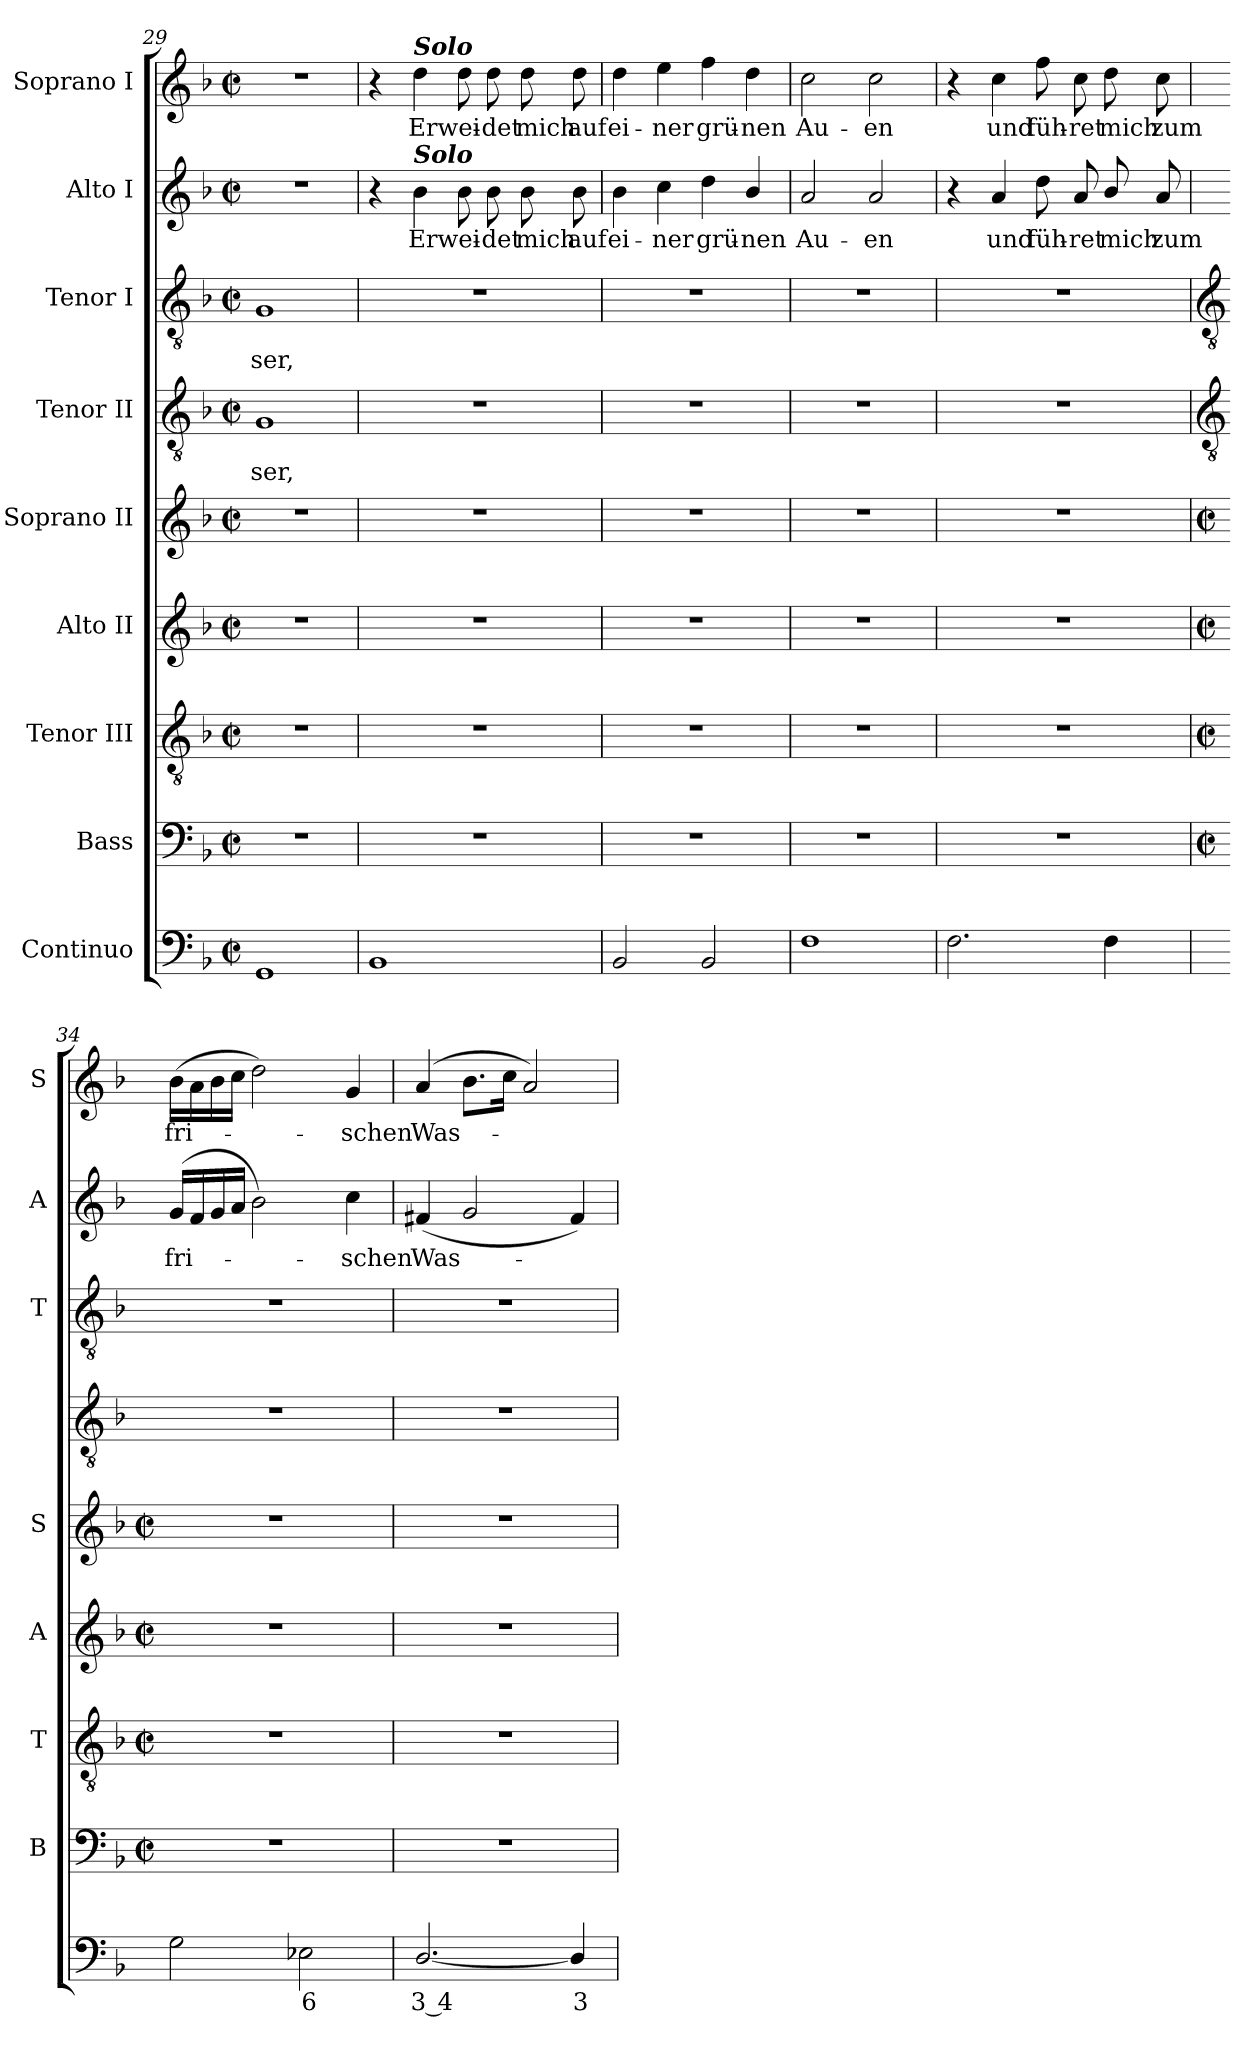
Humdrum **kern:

**kern	**text	**kern	**kern	**kern	**kern	**kern	**text	**kern	**text	**kern	**text	**kern	**text
*part9	*part9	*part8	*part7	*part6	*part5	*part4	*part4	*part3	*part3	*part2	*part2	*part1	*part1
*staff9	*staff9	*staff8	*staff7	*staff6	*staff5	*staff4	*staff4	*staff3	*staff3	*staff2	*staff2	*staff1	*staff1
*I"Continuo	*	*I"Bass	*I"Tenor III	*I"Alto II	*I"Soprano II	*I"Tenor II	*	*I"Tenor I	*	*I"Alto I	*	*I"Soprano I	*
*	*	*I'B	*I'T	*I'A	*I'S	*	*	*I'T	*	*I'A	*	*I'S	*
*clefF4	*	*clefF4	*clefGv2	*clefG2	*clefG2	*clefGv2	*	*clefGv2	*	*clefG2	*	*clefG2	*
*k[b-]	*	*k[b-]	*k[b-]	*k[b-]	*k[b-]	*k[b-]	*	*k[b-]	*	*k[b-]	*	*k[b-]	*
*F:	*	*F:	*F:	*F:	*F:	*F:	*	*F:	*	*F:	*	*F:	*
*M2/2	*	*M2/2	*M2/2	*M2/2	*M2/2	*M2/2	*	*M2/2	*	*M2/2	*	*M2/2	*
*met(c|)	*	*met(c|)	*met(c|)	*met(c|)	*met(c|)	*met(c|)	*	*met(c|)	*	*met(c|)	*	*met(c|)	*
=29	=29	=29	=29	=29	=29	=29	=29	=29	=29	=29	=29	=29	=29
!	!	!	!	!	!	!	!LO:LY:b	!	!LO:LY:b	!	!	!	!
1GG	.	1r	1r	1r	1r	1G	ser,	1G	ser,	1r	.	1r	.
=30	=30	=30	=30	=30	=30	=30	=30	=30	=30	=30	=30	=30	=30
1BB-	.	1r	1r	1r	1r	1r	.	1r	.	4r	.	4r	.
!	!	!	!	!	!	!	!	!	!	!	!	!LO:TX:a:Bi:t=Solo	!
!	!	!	!	!	!	!	!	!	!	!LO:TX:a:Bi:t=Solo	!	!	!
!	!	!	!	!	!	!	!	!	!	!	!LO:LY:b	!	!LO:LY:b
.	.	.	.	.	.	.	.	.	.	4b-	Er	4dd	Er
!	!	!	!	!	!	!	!	!	!	!	!LO:LY:b	!	!LO:LY:b
.	.	.	.	.	.	.	.	.	.	8b-	wei-	8dd	wei-
!	!	!	!	!	!	!	!	!	!	!	!LO:LY:b	!	!LO:LY:b
.	.	.	.	.	.	.	.	.	.	8b-	-det	8dd	-det
!	!	!	!	!	!	!	!	!	!	!	!LO:LY:b	!	!LO:LY:b
.	.	.	.	.	.	.	.	.	.	8b-	mich	8dd	mich
!	!	!	!	!	!	!	!	!	!	!	!LO:LY:b	!	!LO:LY:b
.	.	.	.	.	.	.	.	.	.	8b-	auf	8dd	auf
=31	=31	=31	=31	=31	=31	=31	=31	=31	=31	=31	=31	=31	=31
!	!	!	!	!	!	!	!	!	!	!	!LO:LY:b	!	!LO:LY:b
2BB-	.	1r	1r	1r	1r	1r	.	1r	.	4b-	ei-	4dd	ei-
!	!	!	!	!	!	!	!	!	!	!	!LO:LY:b	!	!LO:LY:b
.	.	.	.	.	.	.	.	.	.	4cc	-ner	4ee	-ner
!	!	!	!	!	!	!	!	!	!	!	!LO:LY:b	!	!LO:LY:b
2BB-	.	.	.	.	.	.	.	.	.	4dd	grü-	4ff	grü-
!	!	!	!	!	!	!	!	!	!	!	!LO:LY:b	!	!LO:LY:b
.	.	.	.	.	.	.	.	.	.	4b-/	-nen	4dd	-nen
=32	=32	=32	=32	=32	=32	=32	=32	=32	=32	=32	=32	=32	=32
!	!	!	!	!	!	!	!	!	!	!	!LO:LY:b	!	!LO:LY:b
1F	.	1r	1r	1r	1r	1r	.	1r	.	2a	Au-	2cc	Au-
!	!	!	!	!	!	!	!	!	!	!	!LO:LY:b	!	!LO:LY:b
.	.	.	.	.	.	.	.	.	.	2a	-en	2cc	-en
=33	=33	=33	=33	=33	=33	=33	=33	=33	=33	=33	=33	=33	=33
2.F	.	1r	1r	1r	1r	1r	.	1r	.	4r	.	4r	.
!	!	!	!	!	!	!	!	!	!	!	!LO:LY:b	!	!LO:LY:b
.	.	.	.	.	.	.	.	.	.	4a	und	4cc	und
!	!	!	!	!	!	!	!	!	!	!	!LO:LY:b	!	!LO:LY:b
.	.	.	.	.	.	.	.	.	.	8dd	füh-	8ff	füh-
!	!	!	!	!	!	!	!	!	!	!	!LO:LY:b	!	!LO:LY:b
.	.	.	.	.	.	.	.	.	.	8a	-ret	8cc	-ret
!	!	!	!	!	!	!	!	!	!	!	!LO:LY:b	!	!LO:LY:b
4F	.	.	.	.	.	.	.	.	.	8b-/	mich	8dd	mich
!	!	!	!	!	!	!	!	!	!	!	!LO:LY:b	!	!LO:LY:b
.	.	.	.	.	.	.	.	.	.	8a	zum	8cc	zum
!!LO:LB:g=z
=34	=34	=34	=34	=34	=34	=34	=34	=34	=34	=34	=34	=34	=34
*	*	*	*	*	*	*clefGv2	*	*clefGv2	*	*	*	*	*
*	*	*M2/2	*M2/2	*M2/2	*M2/2	*	*	*	*	*	*	*	*
*	*	*met(c|)	*met(c|)	*met(c|)	*met(c|)	*	*	*	*	*	*	*	*
!	!	!	!	!	!	!	!	!	!	!	!LO:LY:b	!	!LO:LY:b
2G	.	1r	1r	1r	1r	1r	.	1r	.	(<16gLL	fri-	(>16b-LL	fri-
.	.	.	.	.	.	.	.	.	.	16f	.	16a	.
.	.	.	.	.	.	.	.	.	.	16g	.	16b-	.
.	.	.	.	.	.	.	.	.	.	16aJJ	.	16ccJJ	.
.	.	.	.	.	.	.	.	.	.	2b-)	.	2dd)	.
!	!LO:LY:b	!	!	!	!	!	!	!	!	!	!	!	!
2E-X	6	.	.	.	.	.	.	.	.	.	.	.	.
!	!	!	!	!	!	!	!	!	!	!	!LO:LY:b	!	!LO:LY:b
.	.	.	.	.	.	.	.	.	.	4cc	schen	4g	schen
=35	=35	=35	=35	=35	=35	=35	=35	=35	=35	=35	=35	=35	=35
!	!LO:LY:b	!	!	!	!	!	!	!	!	!	!LO:LY:b	!	!LO:LY:b
[2.D/	3 4	1r	1r	1r	1r	1r	.	1r	.	(<4f#X	Was-	(>4a	Was-
.	.	.	.	.	.	.	.	.	.	2g	.	8.b-L	.
.	.	.	.	.	.	.	.	.	.	.	.	16ccJ	.
.	.	.	.	.	.	.	.	.	.	.	.	2a)	.
!	!LO:LY:b	!	!	!	!	!	!	!	!	!	!	!	!
4D/]	3	.	.	.	.	.	.	.	.	4f#)	.	.	.
=	=	=	=	=	=	=	=	=	=	=	=	=	=
*-	*-	*-	*-	*-	*-	*-	*-	*-	*-	*-	*-	*-	*-
